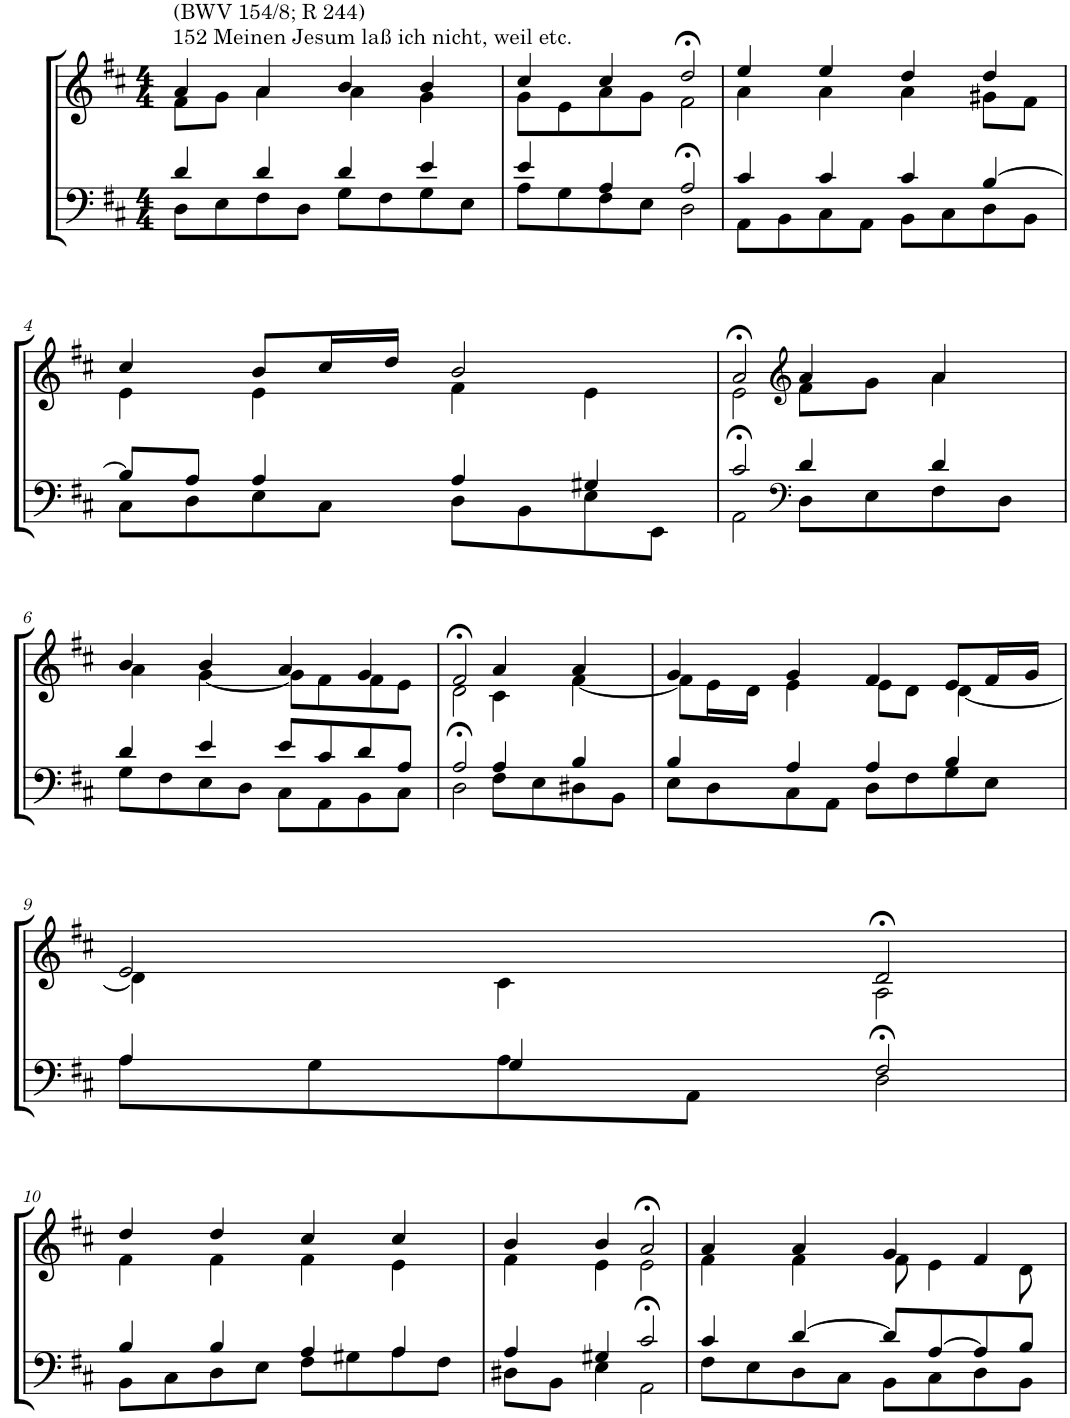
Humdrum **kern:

**kern	**kern
*part2	*part1
*staff2	*staff1
*I"Tenor/Baß	*I"Sopran/Alt
*clefF4	*clefG2
*k[f#c#]	*k[f#c#]
*M4/4	*M4/4
=1	=1
*^	*^
!	!	!LO:TX:a:t=152 Meinen Jesum laß ich nicht, weil etc.	!
!	!	!LO:TX:a:t=(BWV 154/8; R 244)	!
4d/	8D\L	4a/	8f#\L
.	8E\	.	8g\J
4d/	8F#\	4a/	4a\
.	8D\J	.	.
4d/	8G\L	4b/	4a\
.	8F#\	.	.
4e/	8G\	4b/	4g\
.	8E\J	.	.
=2	=2	=2	=2
4e/	8A\L	4cc#/	8g\L
.	8G\	.	8e\
4A/	8F#\	4cc#/	8a\
.	8E\J	.	8g\J
2A/	2D>\	2dd>/	2f#\
=3	=3	=3	=3
4c#/	8AA\L	4ee/	4a\
.	8BB\	.	.
4c#/	8C#\	4ee/	4a\
.	8AA\J	.	.
4c#/	8BB\L	4dd/	4a\
.	8C#\	.	.
[4B/	8D\	4dd/	8g#X\L
.	8BB\J	.	8f#\J
!!LO:LB:g=z	!!
=4	=4	=4	=4
8B/L]	8C#\L	4cc#/	4e\
8A/J	8D\	.	.
4A/	8E\	8b/L	4e\
.	8C#\J	16cc#/L	.
.	.	16dd/JJ	.
4A/	8D\L	2b/	4f#\
.	8BB\	.	.
4G#X/	8E\	.	4e\
.	8EE\J	.	.
=5	=5	=5	=5
2c#/	2AA>\	2a>/	2e\
*clefF4	*	*clefG2	*
4d/	8D\L	4a/	8f#\L
.	8E\	.	8g\J
4d/	8F#\	4a/	4a\
.	8D\J	.	.
!!LO:LB:g=z	!!
=6	=6	=6	=6
4d/	8G\L	4b/	4a\
.	8F#\	.	.
4e/	8E\	4b/	[4g\
.	8D\J	.	.
8e/L	8C#\L	4a/	8g\L]
8c#/	8AA\	.	8f#\
8d/	8BB\	4g/	8f#\
8A/J	8C#\J	.	8e\J
=7	=7	=7	=7
2A/	2D>\	2f#>/	2d\
4A/	8F#\L	4a/	4c#\
.	8E\	.	.
4B/	8D#X\	4a/	[4f#\
.	8BB\J	.	.
=8	=8	=8	=8
4B/	8E\L	4g/	8f#\L]
.	8D\	.	16e\L
.	.	.	16d\JJ
4A/	8C#\	4g/	4e\
.	8AA\J	.	.
4A/	8D\L	4f#/	8e\L
.	8F#\	.	8d\J
4B/	8G\	8e/L	[4d\
.	8E\J	16f#/L	.
.	.	16g/JJ	.
!!LO:LB:g=z	!!
=9	=9	=9	=9
4A/	8A\L	2e/	4d\]
.	8G\	.	.
4G/	8A\	.	4c#\
.	8AA\J	.	.
2F#/	2D>\	2d>/	2A\
!!LO:LB:g=z	!!
=10	=10	=10	=10
4B/	8BB\L	4dd/	4f#\
.	8C#\	.	.
4B/	8D\	4dd/	4f#\
.	8E\J	.	.
4A/	8F#\L	4cc#/	4f#\
.	8G#X\	.	.
4A/	8A\	4cc#/	4e\
.	8F#\J	.	.
=11	=11	=11	=11
4A/	8D#X\L	4b/	4f#\
.	8BB\J	.	.
4G#X/	4E\	4b/	4e\
2c#/	2AA>\	2a>/	2e\
=12	=12	=12	=12
4c#/	8F#\L	4a/	4f#\
.	8E\	.	.
[4d/	8D\	4a/	4f#\
.	8C#\J	.	.
8d/L]	8BB\L	4g/	8f#\
[8A/	8C#\	.	4e\
8A/]	8D\	4f#/	.
8B/J	8BB\J	.	8d\
*v	*v	*	*
*	*v	*v
=	=
*-	*-
